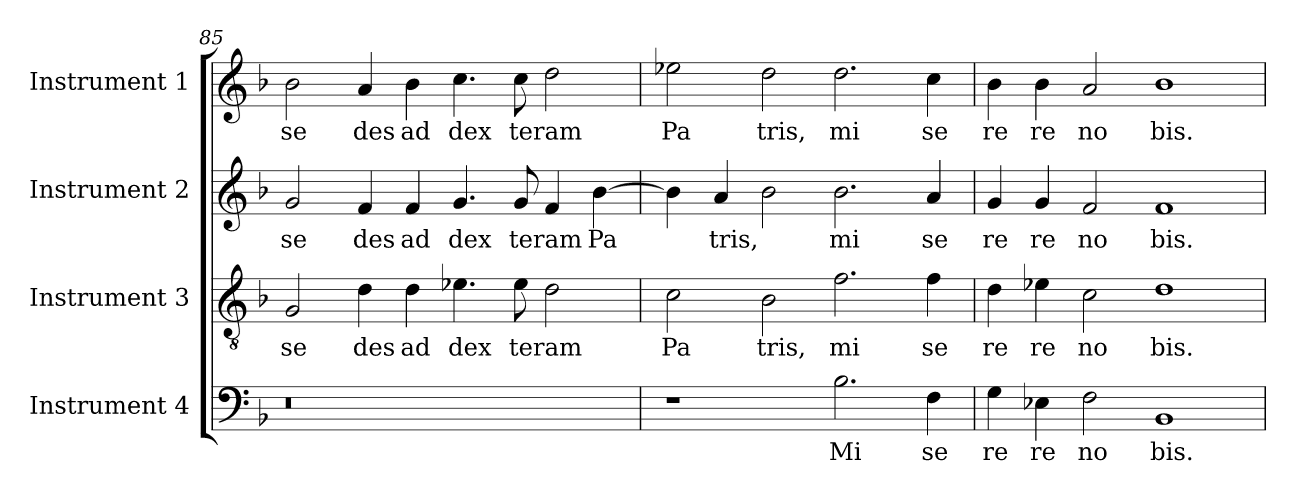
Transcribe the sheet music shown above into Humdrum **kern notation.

**kern	**text	**kern	**text	**kern	**text	**kern	**text
*part4	*part4	*part3	*part3	*part2	*part2	*part1	*part1
*staff4	*staff4	*staff3	*staff3	*staff2	*staff2	*staff1	*staff1
*I"Instrument 4	*	*I"Instrument 3	*	*I"Instrument 2	*	*I"Instrument 1	*
!!LO:LB:g=z
*clefF4	*	*clefGv2	*	*clefG2	*	*clefG2	*
*k[b-]	*	*k[b-]	*	*k[b-]	*	*k[b-]	*
*F:	*	*F:	*	*F:	*	*F:	*
=85	=85	=85	=85	=85	=85	=85	=85
!	!	!	!LO:LY:b:cj	!	!LO:LY:b:cj	!	!LO:LY:b:cj
0r	.	2G/	se	2g/	se	2b-\	se
!	!	!	!LO:LY:b:cj	!	!LO:LY:b:cj	!	!LO:LY:b:cj
.	.	4d\	des	4f/	des	4a/	des
!	!	!	!LO:LY:b:cj	!	!LO:LY:b:cj	!	!LO:LY:b:cj
.	.	4d\	ad	4f/	ad	4b-\	ad
!	!	!	!LO:LY:b:cj	!	!LO:LY:b:cj	!	!LO:LY:b:cj
.	.	4.e-X\	dex	4.g/	dex	4.cc\	dex
!	!	!	!LO:LY:b:cj	!	!LO:LY:b:cj	!	!LO:LY:b:cj
.	.	8e-\	teram	8g/	teram	8cc\	teram
!	!	!	!LO:LY:b:cj	!	!LO:LY:b:cj	!	!LO:LY:b:cj
.	.	2d\	.	4f/	.	2dd\	.
!	!	!	!	!	!LO:LY:b:cj	!	!
.	.	.	.	[>4b-\	Pa	.	.
=86	=86	=86	=86	=86	=86	=86	=86
!	!	!	!LO:LY:b:cj	!	!LO:LY:b:cj	!	!LO:LY:b:cj
1r	.	2c\	Pa	4b-\]	.	2ee-X\	Pa
!	!	!	!	!	!LO:LY:b:cj	!	!
.	.	.	.	4a/	tris,	.	.
!	!	!	!LO:LY:b:cj	!	!LO:LY:b:cj	!	!LO:LY:b:cj
.	.	2B-\	tris,	2b-\	.	2dd\	tris,
!	!LO:LY:b:cj	!	!LO:LY:b:cj	!	!LO:LY:b:cj	!	!LO:LY:b:cj
2.B-\	Mi	2.f\	mi	2.b-\	mi	2.dd\	mi
!	!LO:LY:b:cj	!	!LO:LY:b:cj	!	!LO:LY:b:cj	!	!LO:LY:b:cj
4F\	se	4f\	se	4a/	se	4cc\	se
=87	=87	=87	=87	=87	=87	=87	=87
!	!LO:LY:b:cj	!	!LO:LY:b:cj	!	!LO:LY:b:cj	!	!LO:LY:b:cj
4G\	re	4d\	re	4g/	re	4b-\	re
!	!LO:LY:b:cj	!	!LO:LY:b:cj	!	!LO:LY:b:cj	!	!LO:LY:b:cj
4E-X\	re	4e-X\	re	4g/	re	4b-\	re
!	!LO:LY:b:cj	!	!LO:LY:b:cj	!	!LO:LY:b:cj	!	!LO:LY:b:cj
2F\	no	2c\	no	2f/	no	2a/	no
!	!LO:LY:b:cj	!	!LO:LY:b:cj	!	!LO:LY:b:cj	!	!LO:LY:b:cj
1BB-	bis.	1d	bis.	1f	bis.	1b-	bis.
=	=	=	=	=	=	=	=
*-	*-	*-	*-	*-	*-	*-	*-
